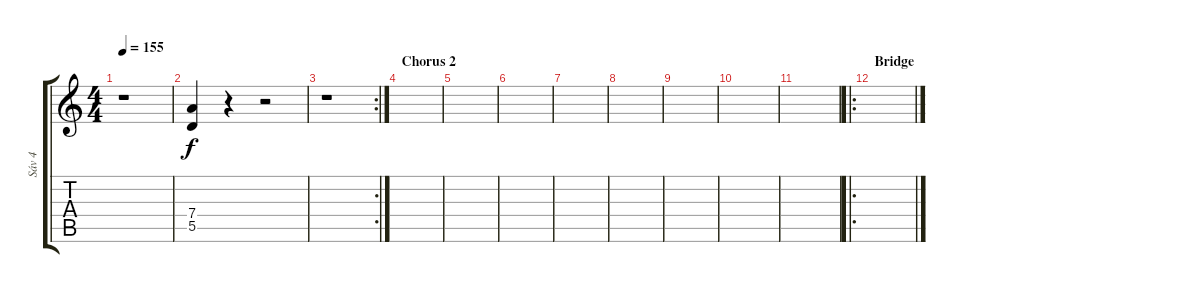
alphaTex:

\track ("Sáv 4" "Sáv 4") {instrument overdrivenguitar}
\staff {score tabs}
\tuning (E4 B3 G3 D3 A2 E2) {hide}
\ts (4 4)
\tempo 155
\clef g2
\ks c
r.1{dy f} |
(7.4 5.5).4 r.4 r.2 |
\rc 2
r.1 |
\section ("" "Chorus 2")
|
|
|
|
|
|
|
|
\ro
\section ("" "Bridge")
